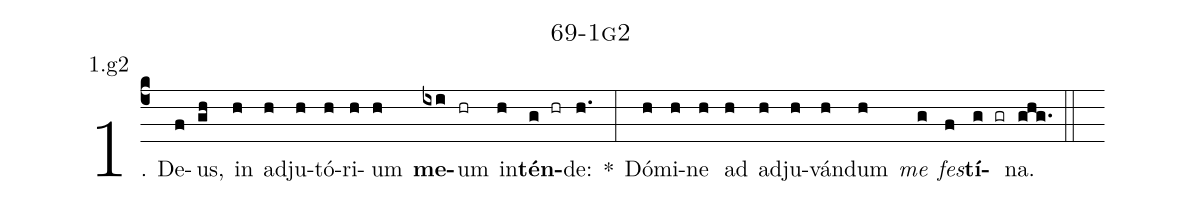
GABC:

name: 69-1g2;
annotation: 1.g2;
%%
(c4)1. De(f)us,(gh) in(h) ad(h)ju(h)tó(h)ri(h)um(h) <b>me</b>(ixi)um(hr) in(h)<b>tén</b>(g hr)de:(h.) *(:) Dó(h)mi(h)ne(h) ad(h) ad(h)ju(h)ván(h)dum(h) <i>me</i>(g) <i>fes</i>(f)<b>tí</b>(g gr)na.(ghg.) (::)
